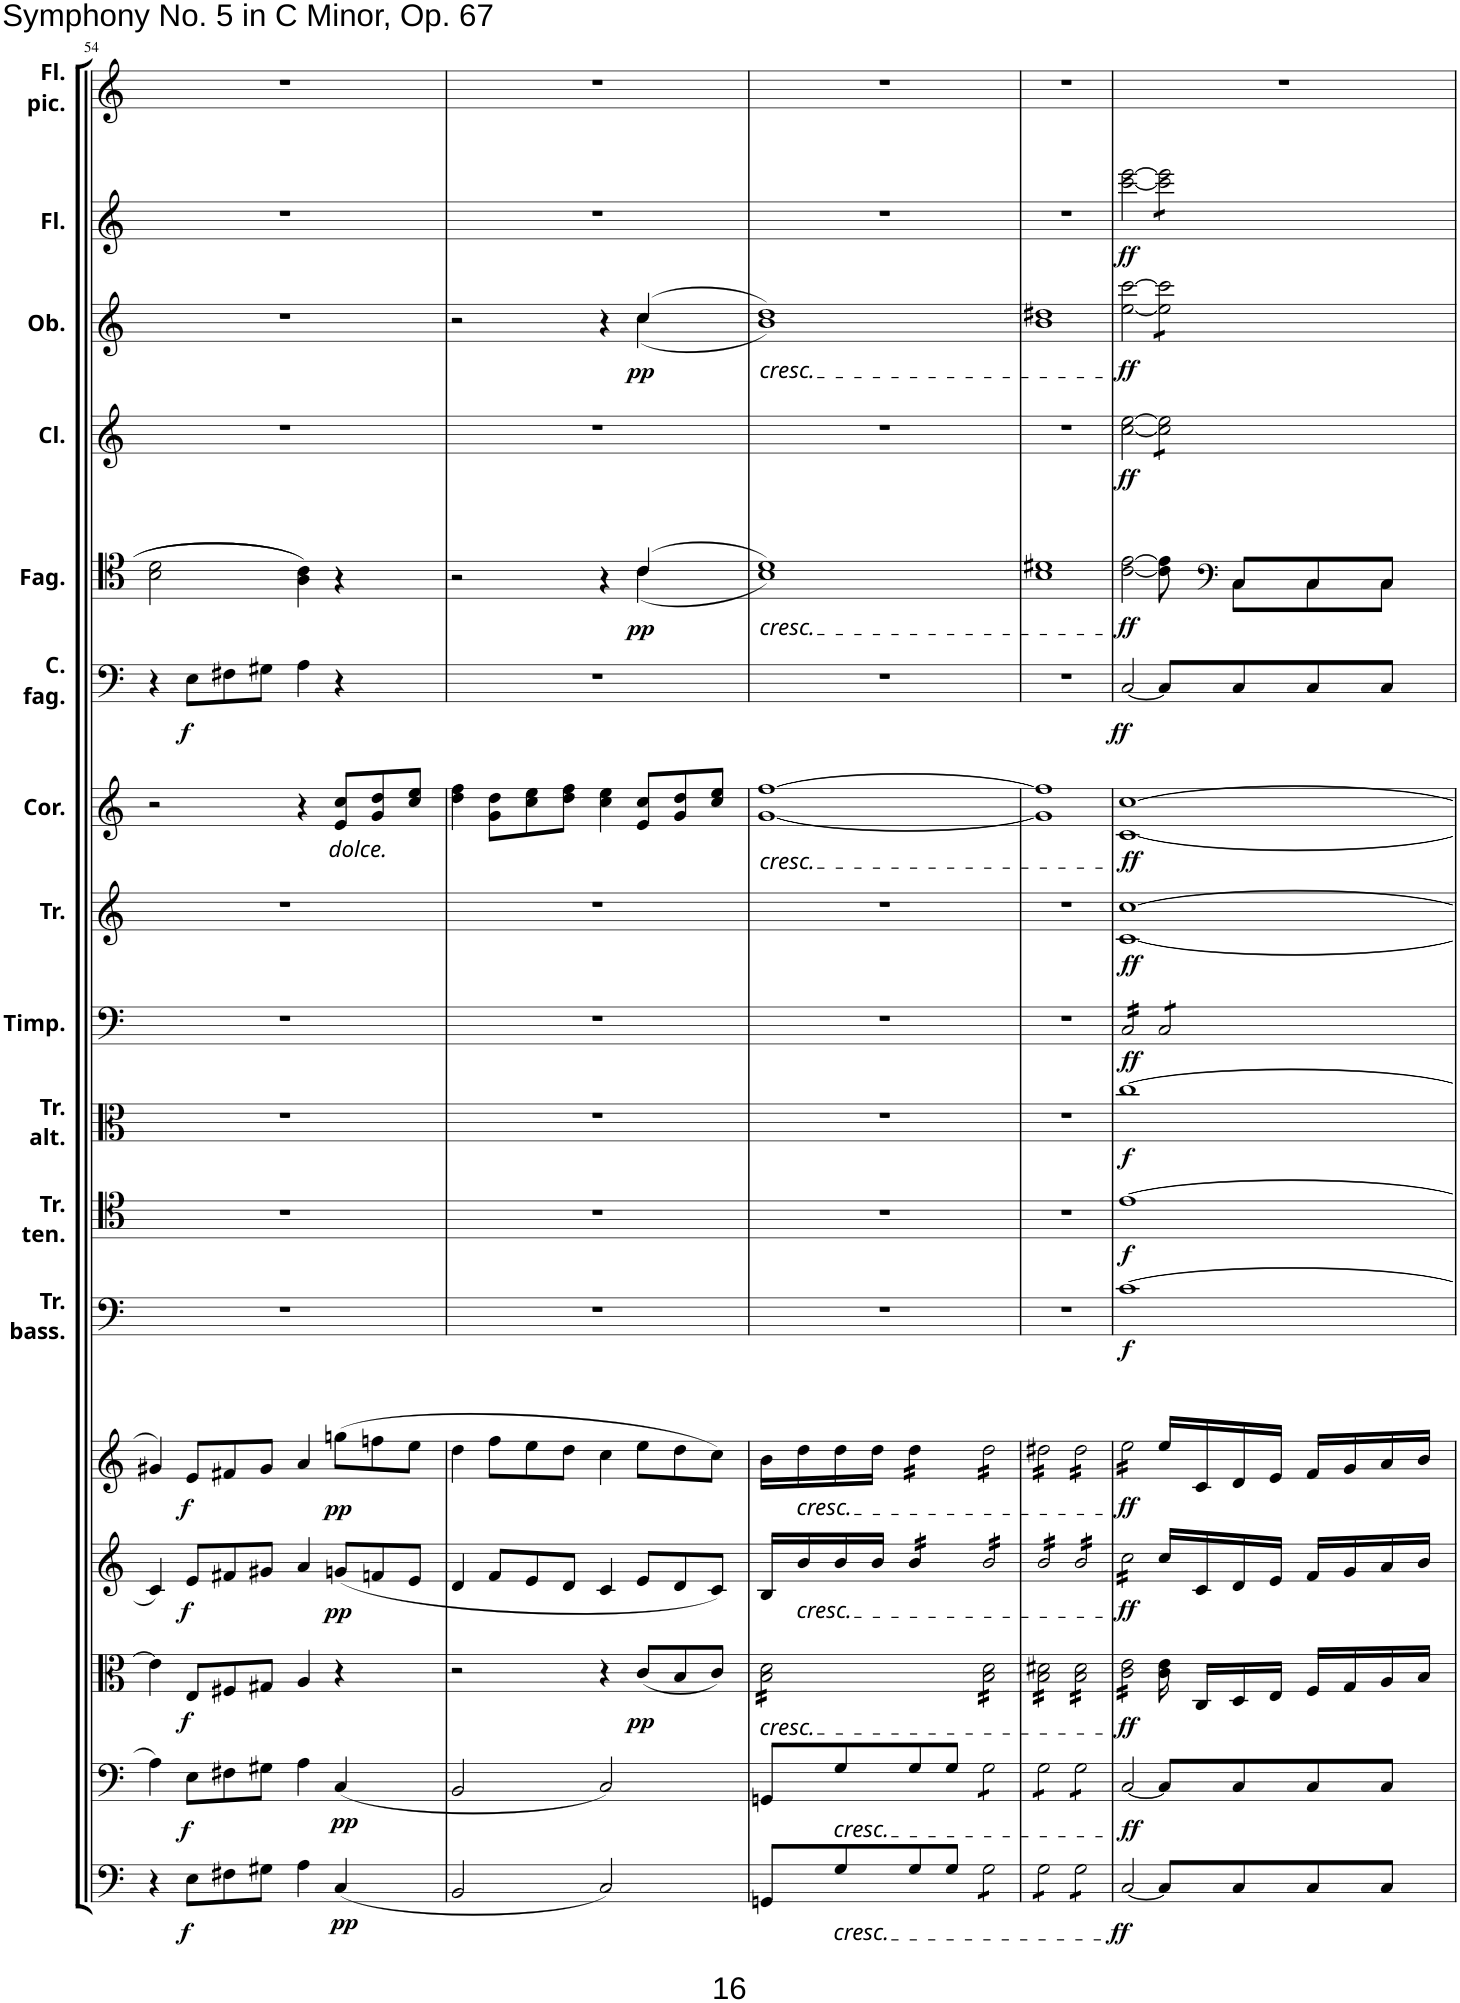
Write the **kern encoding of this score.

**kern	**dynam	**kern	**dynam	**kern	**dynam	**kern	**dynam	**kern	**dynam	**kern	**dynam	**kern	**dynam	**kern	**dynam	**kern	**dynam	**kern	**dynam	**kern	**dynam	**kern	**dynam	**kern	**dynam	**kern	**dynam	**kern	**dynam	**kern	**dynam	**kern
*part17	*part17	*part16	*part16	*part15	*part15	*part14	*part14	*part13	*part13	*part12	*part12	*part11	*part11	*part10	*part10	*part9	*part9	*part8	*part8	*part7	*part7	*part6	*part6	*part5	*part5	*part4	*part4	*part3	*part3	*part2	*part2	*part1
*staff17	*staff17	*staff16	*staff16	*staff15	*staff15	*staff14	*staff14	*staff13	*staff13	*staff12	*staff12	*staff11	*staff11	*staff10	*staff10	*staff9	*staff9	*staff8	*staff8	*staff7	*staff7	*staff6	*staff6	*staff5	*staff5	*staff4	*staff4	*staff3	*staff3	*staff2	*staff2	*staff1
*I"Basso.	*	*I"Violoncello.	*	*I"Viola.	*	*I"Violino II.	*	*I"Violino I.	*	*I"Trombone Basso.	*	*I"Trombone Tenore.	*	*I"Trombone Alto.	*	*I"Timpani in C.G.	*	*I"Trombe in C.	*	*I"Corni in C.	*	*I"Contrafagotto.	*	*I"Fagotti.	*	*I"Clarinetti in C.	*	*I"Oboi.	*	*I"Flauti.	*	*I"Flauto piccolo.
*	*	*	*	*	*	*	*	*	*	*I'Tr. bass.	*	*I'Tr. ten.	*	*I'Tr. alt.	*	*I'Timp.	*	*I'Tr.	*	*I'Cor.	*	*I'C. fag.	*	*I'Fag.	*	*I'Cl.	*	*I'Ob.	*	*I'Fl.	*	*I'Fl. pic.
!!LO:PB:g=z
*clefF4	*	*clefF4	*	*clefC3	*	*clefG2	*	*clefG2	*	*clefF4	*	*clefC4	*	*clefC3	*	*clefF4	*	*clefG2	*	*clefG2	*	*clefF4	*	*clefC4	*	*clefG2	*	*clefG2	*	*clefG2	*	*clefG2
*Trd7c12	*	*	*	*	*	*	*	*	*	*	*	*	*	*	*	*	*	*	*	*Trd7c12	*	*Trd7c12	*	*	*	*Trd1c2	*	*	*	*	*	*Trd-7c-12
*k[]	*	*k[]	*	*k[]	*	*k[]	*	*k[]	*	*k[]	*	*k[]	*	*k[]	*	*k[]	*	*k[]	*	*k[]	*	*k[]	*	*k[]	*	*k[]	*	*k[]	*	*k[]	*	*k[]
*M4/4	*	*M4/4	*	*M4/4	*	*M4/4	*	*M4/4	*	*M4/4	*	*M4/4	*	*M4/4	*	*M4/4	*	*M4/4	*	*M4/4	*	*M4/4	*	*M4/4	*	*M4/4	*	*M4/4	*	*M4/4	*	*M4/4
*met(c)	*	*met(c)	*	*met(c)	*	*met(c)	*	*met(c)	*	*met(c)	*	*met(c)	*	*met(c)	*	*met(c)	*	*met(c)	*	*met(c)	*	*met(c)	*	*met(c)	*	*met(c)	*	*met(c)	*	*met(c)	*	*met(c)
=54	=54	=54	=54	=54	=54	=54	=54	=54	=54	=54	=54	=54	=54	=54	=54	=54	=54	=54	=54	=54	=54	=54	=54	=54	=54	=54	=54	=54	=54	=54	=54	=54
4r	.	4A\	.	4e\]	.	4c/	.	4g#X/	.	1r	.	1r	.	1r	.	1r	.	1r	.	2r	.	4r	.	2B\ 2d\	.	1r	.	1r	.	1r	.	1r
*Xbrackettup	*	*Xbrackettup	*	*Xbrackettup	*	*Xbrackettup	*	*Xbrackettup	*	*	*	*	*	*	*	*	*	*	*	*	*	*Xbrackettup	*	*	*	*	*	*	*	*	*	*
!	!LO:DY:b	!	!LO:DY:b	!	!LO:DY:b	!	!LO:DY:b	!	!LO:DY:b	!	!	!	!	!	!	!	!	!	!	!	!	!	!LO:DY:b	!	!	!	!	!	!	!	!	!
12E\L	f	12E\L	f	12E/L	f	12e/L	f	12e/L	f	.	.	.	.	.	.	.	.	.	.	.	.	12E\L	f	.	.	.	.	.	.	.	.	.
12F#X\	.	12F#X\	.	12F#X/	.	12f#X/	.	12f#X/	.	.	.	.	.	.	.	.	.	.	.	.	.	12F#X\	.	.	.	.	.	.	.	.	.	.
12G#X\J	.	12G#X\J	.	12G#X/J	.	12g#X/J	.	12g#/J	.	.	.	.	.	.	.	.	.	.	.	.	.	12G#X\J	.	.	.	.	.	.	.	.	.	.
4A\	.	4A\	.	4A/	.	4a/	.	4a/	.	.	.	.	.	.	.	.	.	.	.	4r	.	4A\	.	4A\ 4c\	.	.	.	.	.	.	.	.
*	*	*	*	*	*	*	*	*	*	*	*	*	*	*	*	*	*	*	*	*Xbrackettup	*	*	*	*	*	*	*	*	*	*	*	*
!	!	!	!	!	!	!	!	!	!	!	!	!	!	!	!	!	!	!	!	!LO:TX:b:i:t=dolce.	!	!	!	!	!	!	!	!	!	!	!	!
!	!LO:DY:b	!	!LO:DY:b	!	!	!	!LO:DY:b	!	!LO:DY:b	!	!	!	!	!	!	!	!	!	!	!	!	!	!	!	!	!	!	!	!	!	!	!
(4C/	pp	(4C/	pp	4r	.	(12gn/L	pp	(12ggn\L	pp	.	.	.	.	.	.	.	.	.	.	12e/ 12cc/L	.	4r	.	4r	.	.	.	.	.	.	.	.
.	.	.	.	.	.	12fn/	.	12ffn\	.	.	.	.	.	.	.	.	.	.	.	12g/ 12dd/	.	.	.	.	.	.	.	.	.	.	.	.
.	.	.	.	.	.	12e/J	.	12ee\J	.	.	.	.	.	.	.	.	.	.	.	12cc/ 12ee/J	.	.	.	.	.	.	.	.	.	.	.	.
=55	=55	=55	=55	=55	=55	=55	=55	=55	=55	=55	=55	=55	=55	=55	=55	=55	=55	=55	=55	=55	=55	=55	=55	=55	=55	=55	=55	=55	=55	=55	=55	=55
*	*	*	*	*	*	*	*	*	*	*	*	*	*	*	*	*	*	*	*	*	*	*	*	*^	*	*	*	*^	*	*	*	*
2BB/	.	2BB/	.	2r	.	4d/	.	4dd\	.	1r	.	1r	.	1r	.	1r	.	1r	.	4dd\ 4ff\	.	1r	.	2r	2.ryy	.	1r	.	2r	2.ryy	.	1r	.	1r
.	.	.	.	.	.	12f/L	.	12ff\L	.	.	.	.	.	.	.	.	.	.	.	12g\ 12dd\L	.	.	.	.	.	.	.	.	.	.	.	.	.	.
.	.	.	.	.	.	12e/	.	12ee\	.	.	.	.	.	.	.	.	.	.	.	12cc\ 12ee\	.	.	.	.	.	.	.	.	.	.	.	.	.	.
.	.	.	.	.	.	12d/J	.	12dd\J	.	.	.	.	.	.	.	.	.	.	.	12dd\ 12ff\J	.	.	.	.	.	.	.	.	.	.	.	.	.	.
2C/)	.	2C/)	.	4r	.	4c/	.	4cc\	.	.	.	.	.	.	.	.	.	.	.	4cc\ 4ee\	.	.	.	4r	.	.	.	.	4r	.	.	.	.	.
!	!	!	!	!	!LO:DY:b	!	!	!	!	!	!	!	!	!	!	!	!	!	!	!	!	!	!	!	!	!LO:DY:b	!	!	!	!	!LO:DY:b	!	!	!
.	.	.	.	(12c/L	pp	12e/L	.	12ee\L	.	.	.	.	.	.	.	.	.	.	.	12e/ 12cc/L	.	.	.	(4c/	(4c\	pp	.	.	(4cc/	(4cc\	pp	.	.	.
.	.	.	.	12B/	.	12d/	.	12dd\	.	.	.	.	.	.	.	.	.	.	.	12g/ 12dd/	.	.	.	.	.	.	.	.	.	.	.	.	.	.
.	.	.	.	12c/J)	.	12c/J)	.	12cc\J)	.	.	.	.	.	.	.	.	.	.	.	12cc/ 12ee/J	.	.	.	.	.	.	.	.	.	.	.	.	.	.
=56	=56	=56	=56	=56	=56	=56	=56	=56	=56	=56	=56	=56	=56	=56	=56	=56	=56	=56	=56	=56	=56	=56	=56	=56	=56	=56	=56	=56	=56	=56	=56	=56	=56	=56
!	!	!	!	!	!	!	!	!	!	!	!	!	!	!	!	!	!	!	!	!	!	!	!	!	!	!	!	!	!LO:TX:b:i:t=cresc.	!	!	!	!	!
!	!	!	!	!	!	!	!	!	!	!	!	!	!	!	!	!	!	!	!	!	!	!	!	!LO:TX:b:i:t=cresc.	!	!	!	!	!	!	!	!	!	!
!	!	!	!	!	!	!	!	!	!	!	!	!	!	!	!	!	!	!	!	!LO:TX:b:i:t=cresc.	!	!	!	!	!	!	!	!	!	!	!	!	!	!
!	!	!	!	!LO:TX:b:i:t=cresc.	!	!	!	!	!	!	!	!	!	!	!	!	!	!	!	!	!	!	!	!	!	!	!	!	!	!	!	!	!	!
*	*	*	*	*tremolo	*	*	*	*	*	*	*	*	*	*	*	*	*	*	*	*	*	*	*	*	*	*	*	*	*	*	*	*	*	*
8GGn/L	.	8GGn/L	.	16B\ 16d\LL	.	16B/LL	.	16b\LL	.	1r	.	1r	.	1r	.	1r	.	1r	.	[1g [1ff	.	1r	.	1d)	1B)	.	1r	.	1dd)	1b)	.	1r	.	1r
!	!	!	!	!	!	!	!	!LO:TX:b:i:t=cresc.	!	!	!	!	!	!	!	!	!	!	!	!	!	!	!	!	!	!	!	!	!	!	!	!	!	!
!	!	!	!	!	!	!LO:TX:b:i:t=cresc.	!	!	!	!	!	!	!	!	!	!	!	!	!	!	!	!	!	!	!	!	!	!	!	!	!	!	!	!
.	.	.	.	16B\ 16d\	.	16b/	.	16dd\	.	.	.	.	.	.	.	.	.	.	.	.	.	.	.	.	.	.	.	.	.	.	.	.	.	.
!	!	!LO:TX:b:i:t=cresc.	!	!	!	!	!	!	!	!	!	!	!	!	!	!	!	!	!	!	!	!	!	!	!	!	!	!	!	!	!	!	!	!
!LO:TX:b:i:t=cresc.	!	!	!	!	!	!	!	!	!	!	!	!	!	!	!	!	!	!	!	!	!	!	!	!	!	!	!	!	!	!	!	!	!	!
8G/	.	8G/	.	16B\ 16d\	.	16b/	.	16dd\	.	.	.	.	.	.	.	.	.	.	.	.	.	.	.	.	.	.	.	.	.	.	.	.	.	.
.	.	.	.	16B\ 16d\	.	16b/JJ	.	16dd\JJ	.	.	.	.	.	.	.	.	.	.	.	.	.	.	.	.	.	.	.	.	.	.	.	.	.	.
*	*	*	*	*	*	*tremolo	*	*	*	*	*	*	*	*	*	*	*	*	*	*	*	*	*	*	*	*	*	*	*	*	*	*	*	*
*	*	*	*	*	*	*	*	*tremolo	*	*	*	*	*	*	*	*	*	*	*	*	*	*	*	*	*	*	*	*	*	*	*	*	*	*
8G/	.	8G/	.	16B\ 16d\	.	16b/LL	.	16dd\LL	.	.	.	.	.	.	.	.	.	.	.	.	.	.	.	.	.	.	.	.	.	.	.	.	.	.
.	.	.	.	16B\ 16d\	.	16b/	.	16dd\	.	.	.	.	.	.	.	.	.	.	.	.	.	.	.	.	.	.	.	.	.	.	.	.	.	.
8G/J	.	8G/J	.	16B\ 16d\	.	16b/	.	16dd\	.	.	.	.	.	.	.	.	.	.	.	.	.	.	.	.	.	.	.	.	.	.	.	.	.	.
.	.	.	.	16B\ 16d\JJ	.	16b/JJ	.	16dd\JJ	.	.	.	.	.	.	.	.	.	.	.	.	.	.	.	.	.	.	.	.	.	.	.	.	.	.
*tremolo	*	*	*	*	*	*	*	*	*	*	*	*	*	*	*	*	*	*	*	*	*	*	*	*	*	*	*	*	*	*	*	*	*	*
*	*	*tremolo	*	*	*	*	*	*	*	*	*	*	*	*	*	*	*	*	*	*	*	*	*	*	*	*	*	*	*	*	*	*	*	*
8G\L	.	8G\L	.	16B\ 16d\LL	.	16b/LL	.	16dd\LL	.	.	.	.	.	.	.	.	.	.	.	.	.	.	.	.	.	.	.	.	.	.	.	.	.	.
.	.	.	.	16B\ 16d\	.	16b/	.	16dd\	.	.	.	.	.	.	.	.	.	.	.	.	.	.	.	.	.	.	.	.	.	.	.	.	.	.
8G\	.	8G\	.	16B\ 16d\	.	16b/	.	16dd\	.	.	.	.	.	.	.	.	.	.	.	.	.	.	.	.	.	.	.	.	.	.	.	.	.	.
.	.	.	.	16B\ 16d\	.	16b/	.	16dd\	.	.	.	.	.	.	.	.	.	.	.	.	.	.	.	.	.	.	.	.	.	.	.	.	.	.
8G\	.	8G\	.	16B\ 16d\	.	16b/	.	16dd\	.	.	.	.	.	.	.	.	.	.	.	.	.	.	.	.	.	.	.	.	.	.	.	.	.	.
.	.	.	.	16B\ 16d\	.	16b/	.	16dd\	.	.	.	.	.	.	.	.	.	.	.	.	.	.	.	.	.	.	.	.	.	.	.	.	.	.
8G\J	.	8G\J	.	16B\ 16d\	.	16b/	.	16dd\	.	.	.	.	.	.	.	.	.	.	.	.	.	.	.	.	.	.	.	.	.	.	.	.	.	.
.	.	.	.	16B\ 16d\JJ	.	16b/JJ	.	16dd\JJ	.	.	.	.	.	.	.	.	.	.	.	.	.	.	.	.	.	.	.	.	.	.	.	.	.	.
=57	=57	=57	=57	=57	=57	=57	=57	=57	=57	=57	=57	=57	=57	=57	=57	=57	=57	=57	=57	=57	=57	=57	=57	=57	=57	=57	=57	=57	=57	=57	=57	=57	=57	=57
8G\L	.	8G\L	.	16B\ 16d#X\LL	.	16b/LL	.	16dd#X\LL	.	1r	.	1r	.	1r	.	1r	.	1r	.	1g] 1ff]	.	1r	.	1d#X	1B	.	1r	.	1dd#X	1b	.	1r	.	1r
.	.	.	.	16B\ 16d#X\	.	16b/	.	16dd#X\	.	.	.	.	.	.	.	.	.	.	.	.	.	.	.	.	.	.	.	.	.	.	.	.	.	.
8G\	.	8G\	.	16B\ 16d#X\	.	16b/	.	16dd#X\	.	.	.	.	.	.	.	.	.	.	.	.	.	.	.	.	.	.	.	.	.	.	.	.	.	.
.	.	.	.	16B\ 16d#X\	.	16b/	.	16dd#X\	.	.	.	.	.	.	.	.	.	.	.	.	.	.	.	.	.	.	.	.	.	.	.	.	.	.
8G\	.	8G\	.	16B\ 16d#X\	.	16b/	.	16dd#X\	.	.	.	.	.	.	.	.	.	.	.	.	.	.	.	.	.	.	.	.	.	.	.	.	.	.
.	.	.	.	16B\ 16d#X\	.	16b/	.	16dd#X\	.	.	.	.	.	.	.	.	.	.	.	.	.	.	.	.	.	.	.	.	.	.	.	.	.	.
8G\J	.	8G\J	.	16B\ 16d#X\	.	16b/	.	16dd#X\	.	.	.	.	.	.	.	.	.	.	.	.	.	.	.	.	.	.	.	.	.	.	.	.	.	.
.	.	.	.	16B\ 16d#X\JJ	.	16b/JJ	.	16dd#X\JJ	.	.	.	.	.	.	.	.	.	.	.	.	.	.	.	.	.	.	.	.	.	.	.	.	.	.
8G\L	.	8G\L	.	16B\ 16d#\LL	.	16b/LL	.	16dd#\LL	.	.	.	.	.	.	.	.	.	.	.	.	.	.	.	.	.	.	.	.	.	.	.	.	.	.
.	.	.	.	16B\ 16d#\	.	16b/	.	16dd#\	.	.	.	.	.	.	.	.	.	.	.	.	.	.	.	.	.	.	.	.	.	.	.	.	.	.
8G\	.	8G\	.	16B\ 16d#\	.	16b/	.	16dd#\	.	.	.	.	.	.	.	.	.	.	.	.	.	.	.	.	.	.	.	.	.	.	.	.	.	.
.	.	.	.	16B\ 16d#\	.	16b/	.	16dd#\	.	.	.	.	.	.	.	.	.	.	.	.	.	.	.	.	.	.	.	.	.	.	.	.	.	.
8G\	.	8G\	.	16B\ 16d#\	.	16b/	.	16dd#\	.	.	.	.	.	.	.	.	.	.	.	.	.	.	.	.	.	.	.	.	.	.	.	.	.	.
.	.	.	.	16B\ 16d#\	.	16b/	.	16dd#\	.	.	.	.	.	.	.	.	.	.	.	.	.	.	.	.	.	.	.	.	.	.	.	.	.	.
8G\J	.	8G\J	.	16B\ 16d#\	.	16b/	.	16dd#\	.	.	.	.	.	.	.	.	.	.	.	.	.	.	.	.	.	.	.	.	.	.	.	.	.	.
*	*	*Xtremolo	*	*	*	*	*	*	*	*	*	*	*	*	*	*	*	*	*	*	*	*	*	*	*	*	*	*	*	*	*	*	*	*
*Xtremolo	*	*	*	*	*	*	*	*	*	*	*	*	*	*	*	*	*	*	*	*	*	*	*	*	*	*	*	*	*	*	*	*	*	*
.	.	.	.	16B\ 16d#\JJ	.	16b/JJ	.	16dd#\JJ	.	.	.	.	.	.	.	.	.	.	.	.	.	.	.	.	.	.	.	.	.	.	.	.	.	.
*	*	*	*	*	*	*	*	*	*	*	*	*	*	*	*	*	*	*	*	*	*	*	*	*	*	*	*	*	*v	*v	*	*	*	*
=58	=58	=58	=58	=58	=58	=58	=58	=58	=58	=58	=58	=58	=58	=58	=58	=58	=58	=58	=58	=58	=58	=58	=58	=58	=58	=58	=58	=58	=58	=58	=58	=58	=58
!	!LO:DY:b	!	!LO:DY:b	!	!LO:DY:b	!	!LO:DY:b	!	!LO:DY:b	!	!LO:DY:b	!	!LO:DY:b	!	!LO:DY:b	!	!LO:DY:b	!	!LO:DY:b	!	!LO:DY:b	!	!LO:DY:b	!	!	!LO:DY:b	!	!LO:DY:b	!	!LO:DY:b	!	!LO:DY:b	!
*	*	*	*	*	*	*	*	*	*	*	*	*	*	*	*	*tremolo	*	*	*	*	*	*	*	*	*	*	*	*	*	*	*	*	*
[2C/	ff	[2C/	ff	16c\ 16e\LL	ff	16cc\LL	ff	16ee\LL	ff	[1c	f	[1e	f	[1cc	f	16C/LL	ff	[1c [1cc	ff	[1c [1cc	ff	[2C/	ff	[2c\ [2e\	8ryy	ff	[2cc\ [2ee\	ff	[2ee\ [2ccc\	ff	[2ccc\ [2eee\	ff	1r
.	.	.	.	16c\ 16e\	.	16cc\	.	16ee\	.	.	.	.	.	.	.	16C/	.	.	.	.	.	.	.	.	.	.	.	.	.	.	.	.	.
.	.	.	.	16c\ 16e\	.	16cc\	.	16ee\	.	.	.	.	.	.	.	16C/	.	.	.	.	.	.	.	.	.	.	.	.	.	.	.	.	.
.	.	.	.	16c\ 16e\	.	16cc\	.	16ee\	.	.	.	.	.	.	.	16C/	.	.	.	.	.	.	.	.	.	.	.	.	.	.	.	.	.
.	.	.	.	16c\ 16e\	.	16cc\	.	16ee\	.	.	.	.	.	.	.	16C/	.	.	.	.	.	.	.	.	.	.	.	.	.	.	.	.	.
.	.	.	.	16c\ 16e\	.	16cc\	.	16ee\	.	.	.	.	.	.	.	16C/	.	.	.	.	.	.	.	.	.	.	.	.	.	.	.	.	.
.	.	.	.	16c\ 16e\	.	16cc\	.	16ee\	.	.	.	.	.	.	.	16C/	.	.	.	.	.	.	.	.	.	.	.	.	.	.	.	.	.
.	.	.	.	16c\ 16e\JJ	.	16cc\JJ	.	16ee\JJ	.	.	.	.	.	.	.	16C/JJ	.	.	.	.	.	.	.	.	.	.	.	.	.	.	.	.	.
*	*	*	*	*	*	*	*	*Xtremolo	*	*	*	*	*	*	*	*	*	*	*	*	*	*	*	*	*	*	*	*	*	*	*	*	*
*	*	*	*	*	*	*Xtremolo	*	*	*	*	*	*	*	*	*	*	*	*	*	*	*	*	*	*	*	*	*	*	*	*	*	*	*
*	*	*	*	*Xtremolo	*	*	*	*	*	*	*	*	*	*	*	*	*	*	*	*	*	*	*	*	*	*	*	*	*	*	*	*	*
*	*	*	*	*	*	*	*	*	*	*	*	*	*	*	*	*	*	*	*	*	*	*	*	*v	*v	*	*	*	*	*	*	*	*
*	*	*	*	*	*	*	*	*	*	*	*	*	*	*	*	*	*	*	*	*	*	*	*	*	*	*tremolo	*	*	*	*	*	*
*	*	*	*	*	*	*	*	*	*	*	*	*	*	*	*	*	*	*	*	*	*	*	*	*	*	*	*	*tremolo	*	*	*	*
*	*	*	*	*	*	*	*	*	*	*	*	*	*	*	*	*	*	*	*	*	*	*	*	*	*	*	*	*	*	*tremolo	*	*
8C/L]	.	8C/L]	.	16c\ 16e\	.	16cc/LL	.	16ee/LL	.	.	.	.	.	.	.	8C/L	.	.	.	.	.	8C/L]	.	8c\] 8e\]	.	8cc\] 8ee\]L	.	8ee\] 8ccc\]L	.	8ccc\] 8eee\]L	.	.
.	.	.	.	16C/LL	.	16c/	.	16c/	.	.	.	.	.	.	.	.	.	.	.	.	.	.	.	.	.	.	.	.	.	.	.	.
*	*	*	*	*	*	*	*	*	*	*	*	*	*	*	*	*	*	*	*	*	*	*	*	*clefF4	*	*	*	*	*	*	*	*
*	*	*	*	*	*	*	*	*	*	*	*	*	*	*	*	*	*	*	*	*	*	*	*	*^	*	*	*	*	*	*	*	*
8C/	.	8C/	.	16D/	.	16d/	.	16d/	.	.	.	.	.	.	.	8C/	.	.	.	.	.	8C/	.	8C/L	8C\L	.	8cc\ 8ee\	.	8ee\ 8ccc\	.	8ccc\ 8eee\	.	.
.	.	.	.	16E/JJ	.	16e/JJ	.	16e/JJ	.	.	.	.	.	.	.	.	.	.	.	.	.	.	.	.	.	.	.	.	.	.	.	.	.
8C/	.	8C/	.	16F/LL	.	16f/LL	.	16f/LL	.	.	.	.	.	.	.	8C/	.	.	.	.	.	8C/	.	8C/	8C\	.	8cc\ 8ee\	.	8ee\ 8ccc\	.	8ccc\ 8eee\	.	.
.	.	.	.	16G/	.	16g/	.	16g/	.	.	.	.	.	.	.	.	.	.	.	.	.	.	.	.	.	.	.	.	.	.	.	.	.
8C/J	.	8C/J	.	16A/	.	16a/	.	16a/	.	.	.	.	.	.	.	8C/J	.	.	.	.	.	8C/J	.	8C/J	8C\J	.	8cc\ 8ee\J	.	8ee\ 8ccc\J	.	8ccc\ 8eee\J	.	.
*	*	*	*	*	*	*	*	*	*	*	*	*	*	*	*	*	*	*	*	*	*	*	*	*	*	*	*	*	*	*	*Xtremolo	*	*
*	*	*	*	*	*	*	*	*	*	*	*	*	*	*	*	*	*	*	*	*	*	*	*	*	*	*	*	*	*Xtremolo	*	*	*	*
*	*	*	*	*	*	*	*	*	*	*	*	*	*	*	*	*	*	*	*	*	*	*	*	*	*	*	*Xtremolo	*	*	*	*	*	*
*	*	*	*	*	*	*	*	*	*	*	*	*	*	*	*	*Xtremolo	*	*	*	*	*	*	*	*	*	*	*	*	*	*	*	*	*
.	.	.	.	16B/JJ	.	16b/JJ	.	16b/JJ	.	.	.	.	.	.	.	.	.	.	.	.	.	.	.	.	.	.	.	.	.	.	.	.	.
*	*	*	*	*	*	*	*	*	*	*	*	*	*	*	*	*	*	*	*	*	*	*	*	*v	*v	*	*	*	*	*	*	*	*
=	=	=	=	=	=	=	=	=	=	=	=	=	=	=	=	=	=	=	=	=	=	=	=	=	=	=	=	=	=	=	=	=
*-	*-	*-	*-	*-	*-	*-	*-	*-	*-	*-	*-	*-	*-	*-	*-	*-	*-	*-	*-	*-	*-	*-	*-	*-	*-	*-	*-	*-	*-	*-	*-	*-
